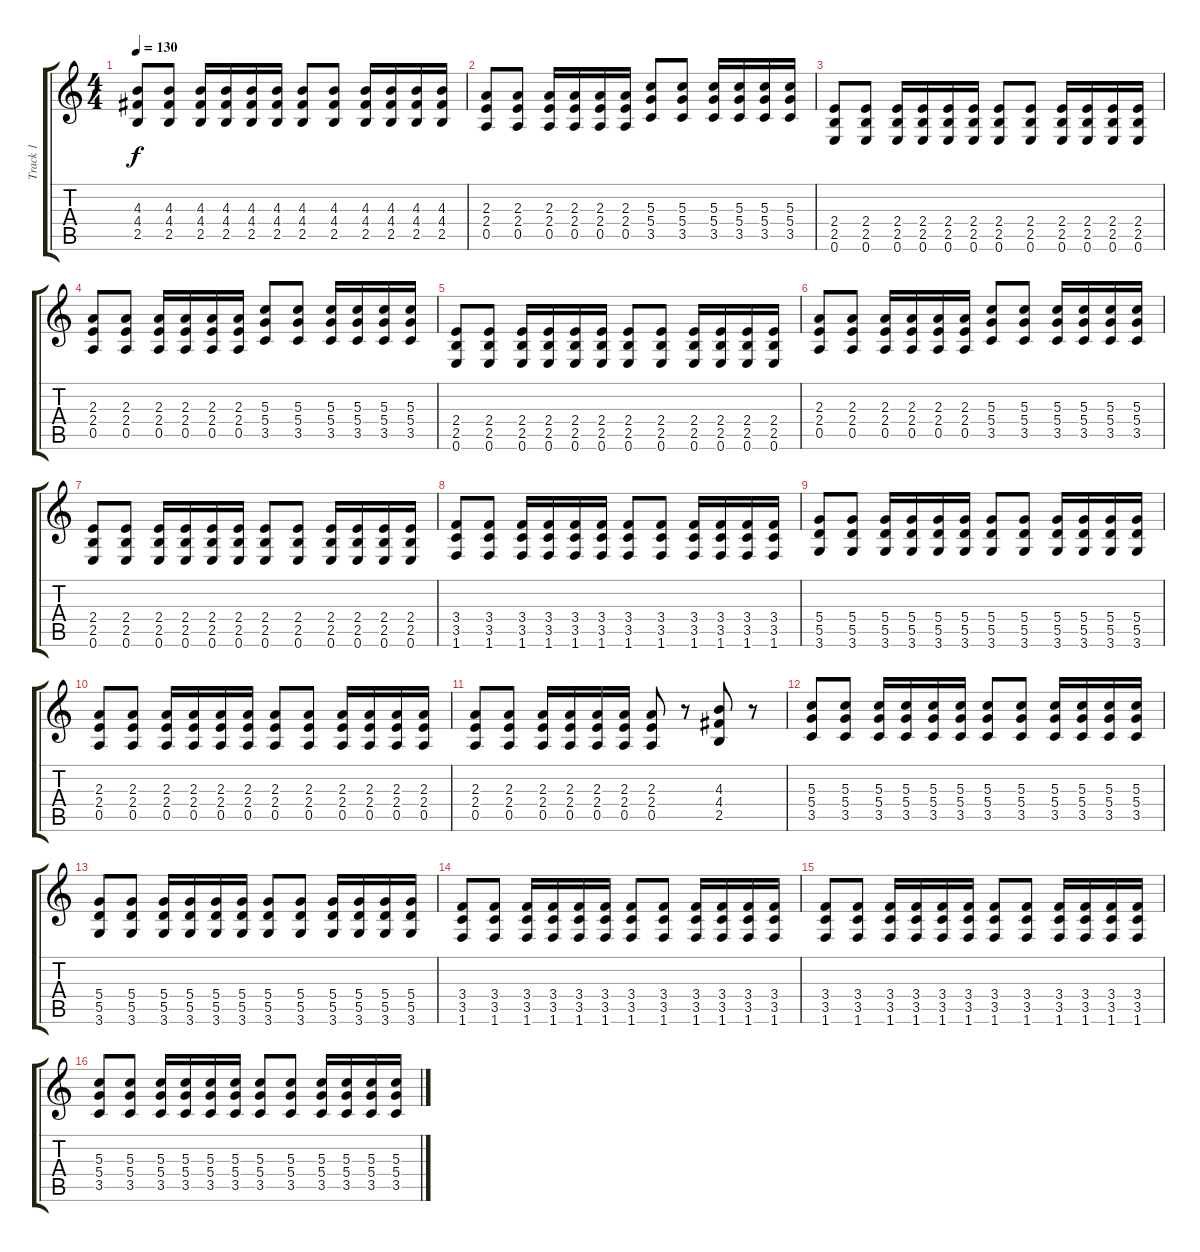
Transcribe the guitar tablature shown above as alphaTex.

\track ("Track 1" "Track 1") {instrument distortionguitar}
\staff {score tabs}
\tuning (E4 B3 G3 D3 A2 E2) {hide}
\ts (4 4)
\tempo 130
\clef g2
\ks c
(4.3 4.4 2.5).8{dy f} (4.3 4.4 2.5).8 (4.3 4.4 2.5).16 (4.3 4.4 2.5).16 (4.3 4.4 2.5).16 (4.3 4.4 2.5).16 (4.3 4.4 2.5).8 (4.3 4.4 2.5).8 (4.3 4.4 2.5).16 (4.3 4.4 2.5).16 (4.3 4.4 2.5).16 (4.3 4.4 2.5).16 |
(2.3 2.4 0.5).8 (2.3 2.4 0.5).8 (2.3 2.4 0.5).16 (2.3 2.4 0.5).16 (2.3 2.4 0.5).16 (2.3 2.4 0.5).16 (5.3 5.4 3.5).8 (5.3 5.4 3.5).8 (5.3 5.4 3.5).16 (5.3 5.4 3.5).16 (5.3 5.4 3.5).16 (5.3 5.4 3.5).16 |
(2.4 2.5 0.6).8 (2.4 2.5 0.6).8 (2.4 2.5 0.6).16 (2.4 2.5 0.6).16 (2.4 2.5 0.6).16 (2.4 2.5 0.6).16 (2.4 2.5 0.6).8 (2.4 2.5 0.6).8 (2.4 2.5 0.6).16 (2.4 2.5 0.6).16 (2.4 2.5 0.6).16 (2.4 2.5 0.6).16 |
(2.3 2.4 0.5).8 (2.3 2.4 0.5).8 (2.3 2.4 0.5).16 (2.3 2.4 0.5).16 (2.3 2.4 0.5).16 (2.3 2.4 0.5).16 (5.3 5.4 3.5).8 (5.3 5.4 3.5).8 (5.3 5.4 3.5).16 (5.3 5.4 3.5).16 (5.3 5.4 3.5).16 (5.3 5.4 3.5).16 |
(2.4 2.5 0.6).8 (2.4 2.5 0.6).8 (2.4 2.5 0.6).16 (2.4 2.5 0.6).16 (2.4 2.5 0.6).16 (2.4 2.5 0.6).16 (2.4 2.5 0.6).8 (2.4 2.5 0.6).8 (2.4 2.5 0.6).16 (2.4 2.5 0.6).16 (2.4 2.5 0.6).16 (2.4 2.5 0.6).16 |
(2.3 2.4 0.5).8 (2.3 2.4 0.5).8 (2.3 2.4 0.5).16 (2.3 2.4 0.5).16 (2.3 2.4 0.5).16 (2.3 2.4 0.5).16 (5.3 5.4 3.5).8 (5.3 5.4 3.5).8 (5.3 5.4 3.5).16 (5.3 5.4 3.5).16 (5.3 5.4 3.5).16 (5.3 5.4 3.5).16 |
(2.4 2.5 0.6).8 (2.4 2.5 0.6).8 (2.4 2.5 0.6).16 (2.4 2.5 0.6).16 (2.4 2.5 0.6).16 (2.4 2.5 0.6).16 (2.4 2.5 0.6).8 (2.4 2.5 0.6).8 (2.4 2.5 0.6).16 (2.4 2.5 0.6).16 (2.4 2.5 0.6).16 (2.4 2.5 0.6).16 |
(3.4 3.5 1.6).8 (3.4 3.5 1.6).8 (3.4 3.5 1.6).16 (3.4 3.5 1.6).16 (3.4 3.5 1.6).16 (3.4 3.5 1.6).16 (3.4 3.5 1.6).8 (3.4 3.5 1.6).8 (3.4 3.5 1.6).16 (3.4 3.5 1.6).16 (3.4 3.5 1.6).16 (3.4 3.5 1.6).16 |
(5.4 5.5 3.6).8 (5.4 5.5 3.6).8 (5.4 5.5 3.6).16 (5.4 5.5 3.6).16 (5.4 5.5 3.6).16 (5.4 5.5 3.6).16 (5.4 5.5 3.6).8 (5.4 5.5 3.6).8 (5.4 5.5 3.6).16 (5.4 5.5 3.6).16 (5.4 5.5 3.6).16 (5.4 5.5 3.6).16 |
(2.3 2.4 0.5).8 (2.3 2.4 0.5).8 (2.3 2.4 0.5).16 (2.3 2.4 0.5).16 (2.3 2.4 0.5).16 (2.3 2.4 0.5).16 (2.3 2.4 0.5).8 (2.3 2.4 0.5).8 (2.3 2.4 0.5).16 (2.3 2.4 0.5).16 (2.3 2.4 0.5).16 (2.3 2.4 0.5).16 |
(2.3 2.4 0.5).8 (2.3 2.4 0.5).8 (2.3 2.4 0.5).16 (2.3 2.4 0.5).16 (2.3 2.4 0.5).16 (2.3 2.4 0.5).16 (2.3 2.4 0.5).8 r.8 (4.3 4.4 2.5).8 r.8 |
(5.3 5.4 3.5).8 (5.3 5.4 3.5).8 (5.3 5.4 3.5).16 (5.3 5.4 3.5).16 (5.3 5.4 3.5).16 (5.3 5.4 3.5).16 (5.3 5.4 3.5).8 (5.3 5.4 3.5).8 (5.3 5.4 3.5).16 (5.3 5.4 3.5).16 (5.3 5.4 3.5).16 (5.3 5.4 3.5).16 |
(5.4 5.5 3.6).8 (5.4 5.5 3.6).8 (5.4 5.5 3.6).16 (5.4 5.5 3.6).16 (5.4 5.5 3.6).16 (5.4 5.5 3.6).16 (5.4 5.5 3.6).8 (5.4 5.5 3.6).8 (5.4 5.5 3.6).16 (5.4 5.5 3.6).16 (5.4 5.5 3.6).16 (5.4 5.5 3.6).16 |
(3.4 3.5 1.6).8 (3.4 3.5 1.6).8 (3.4 3.5 1.6).16 (3.4 3.5 1.6).16 (3.4 3.5 1.6).16 (3.4 3.5 1.6).16 (3.4 3.5 1.6).8 (3.4 3.5 1.6).8 (3.4 3.5 1.6).16 (3.4 3.5 1.6).16 (3.4 3.5 1.6).16 (3.4 3.5 1.6).16 |
(3.4 3.5 1.6).8 (3.4 3.5 1.6).8 (3.4 3.5 1.6).16 (3.4 3.5 1.6).16 (3.4 3.5 1.6).16 (3.4 3.5 1.6).16 (3.4 3.5 1.6).8 (3.4 3.5 1.6).8 (3.4 3.5 1.6).16 (3.4 3.5 1.6).16 (3.4 3.5 1.6).16 (3.4 3.5 1.6).16 |
(5.3 5.4 3.5).8 (5.3 5.4 3.5).8 (5.3 5.4 3.5).16 (5.3 5.4 3.5).16 (5.3 5.4 3.5).16 (5.3 5.4 3.5).16 (5.3 5.4 3.5).8 (5.3 5.4 3.5).8 (5.3 5.4 3.5).16 (5.3 5.4 3.5).16 (5.3 5.4 3.5).16 (5.3 5.4 3.5).16
